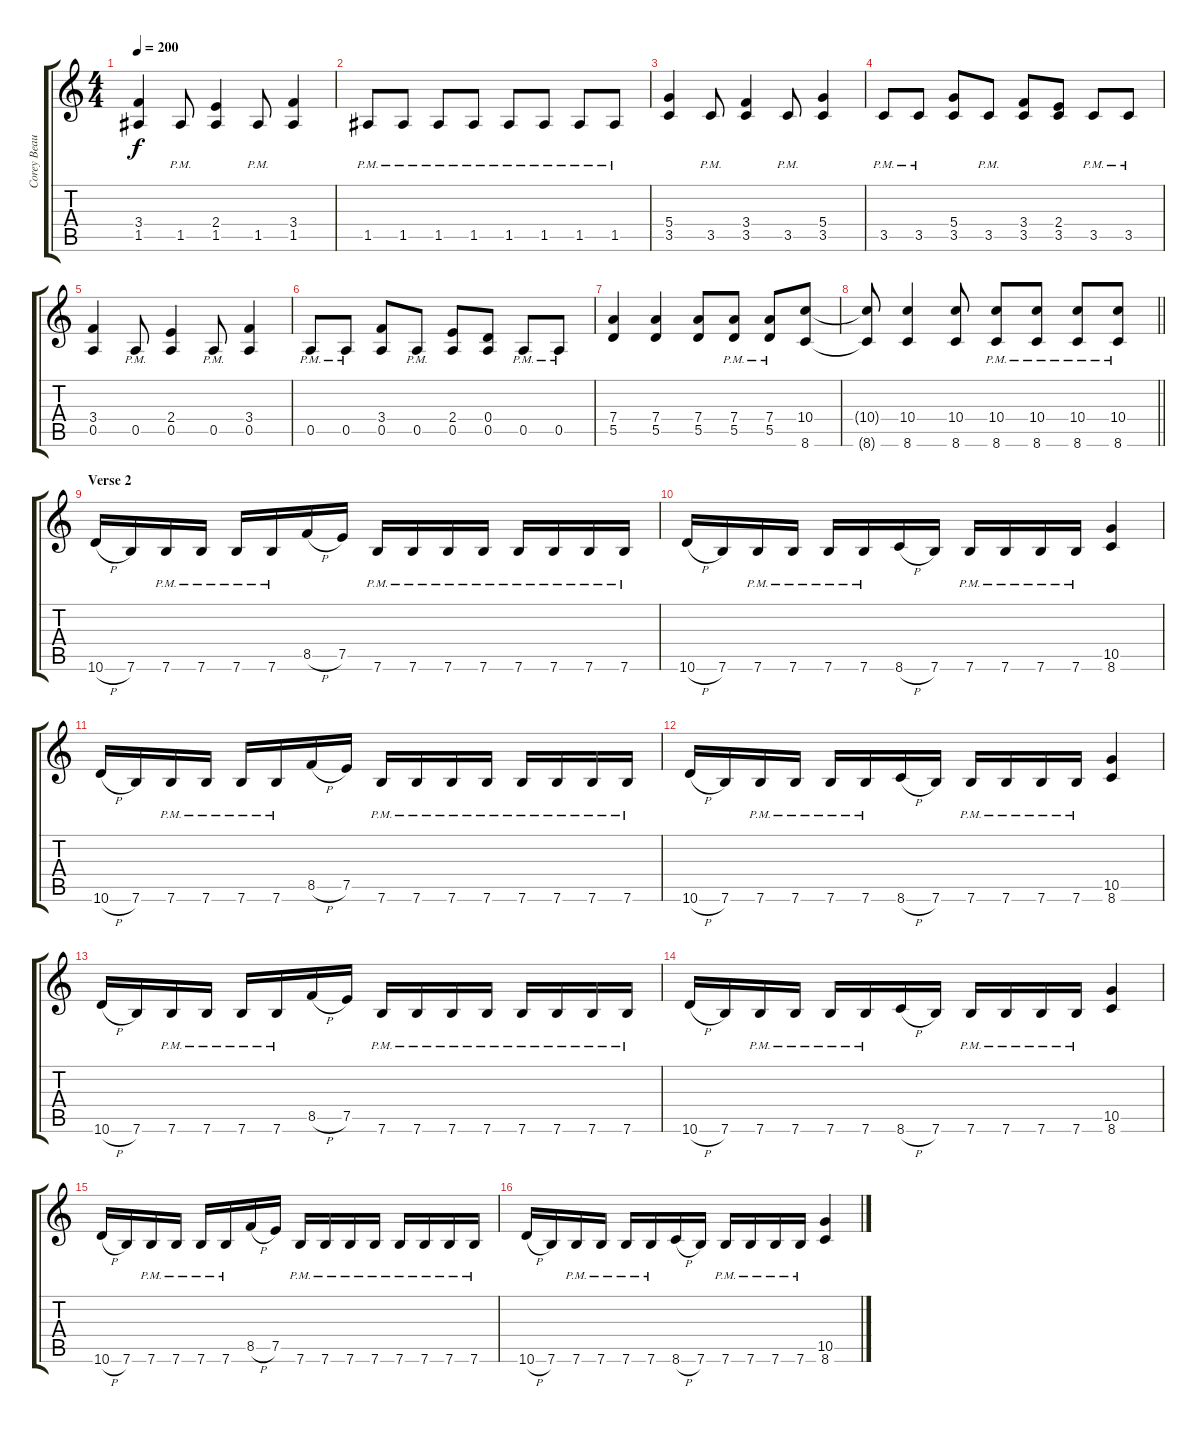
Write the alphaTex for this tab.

\track ("Corey Beaulieu" "Corey Beau") {instrument distortionguitar}
\staff {score tabs}
\tuning (E4 B3 G3 D3 A2 E2) {hide}
\ts (4 4)
\tempo 200
\clef g2
\ks c
(3.4 1.5).4{dy f} 1.5{pm}.8 (2.4 1.5).4 1.5{pm}.8 (3.4 1.5).4 |
1.5{pm}.8 1.5{pm}.8 1.5{pm}.8 1.5{pm}.8 1.5{pm}.8 1.5{pm}.8 1.5{pm}.8 1.5{pm}.8 |
(5.4 3.5).4 3.5{pm}.8 (3.4 3.5).4 3.5{pm}.8 (5.4 3.5).4 |
3.5{pm}.8 3.5{pm}.8 (5.4 3.5).8 3.5{pm}.8 (3.4 3.5).8 (2.4 3.5).8 3.5{pm}.8 3.5{pm}.8 |
(3.4 0.5).4 0.5{pm}.8 (2.4 0.5).4 0.5{pm}.8 (3.4 0.5).4 |
0.5{pm}.8 0.5{pm}.8 (3.4 0.5).8 0.5{pm}.8 (2.4 0.5).8 (0.4 0.5).8 0.5{pm}.8 0.5{pm}.8 |
(7.4 5.5).4 (7.4 5.5).4 (7.4 5.5).8 (7.4{pm} 5.5{pm}).8 (7.4{pm} 5.5{pm}).8 (10.4 8.6).8 |
\barLineRight lightlight
(10.4{t} 8.6{t}).8 (10.4 8.6).4 (10.4 8.6).8 (10.4 8.6{pm}).8 (10.4 8.6{pm}).8 (10.4 8.6{pm}).8 (10.4 8.6{pm}).8 |
\section ("" "Verse 2")
10.6{h}.16 7.6.16 7.6{pm}.16 7.6{pm}.16 7.6{pm}.16 7.6{pm}.16 8.5{h}.16 7.5.16 7.6{pm}.16 7.6{pm}.16 7.6{pm}.16 7.6{pm}.16 7.6{pm}.16 7.6{pm}.16 7.6{pm}.16 7.6{pm}.16 |
10.6{h}.16 7.6.16 7.6{pm}.16 7.6{pm}.16 7.6{pm}.16 7.6{pm}.16 8.6{h}.16 7.6.16 7.6{pm}.16 7.6{pm}.16 7.6{pm}.16 7.6{pm}.16 (10.5 8.6).4 |
10.6{h}.16 7.6.16 7.6{pm}.16 7.6{pm}.16 7.6{pm}.16 7.6{pm}.16 8.5{h}.16 7.5.16 7.6{pm}.16 7.6{pm}.16 7.6{pm}.16 7.6{pm}.16 7.6{pm}.16 7.6{pm}.16 7.6{pm}.16 7.6{pm}.16 |
10.6{h}.16 7.6.16 7.6{pm}.16 7.6{pm}.16 7.6{pm}.16 7.6{pm}.16 8.6{h}.16 7.6.16 7.6{pm}.16 7.6{pm}.16 7.6{pm}.16 7.6{pm}.16 (10.5 8.6).4 |
10.6{h}.16 7.6.16 7.6{pm}.16 7.6{pm}.16 7.6{pm}.16 7.6{pm}.16 8.5{h}.16 7.5.16 7.6{pm}.16 7.6{pm}.16 7.6{pm}.16 7.6{pm}.16 7.6{pm}.16 7.6{pm}.16 7.6{pm}.16 7.6{pm}.16 |
10.6{h}.16 7.6.16 7.6{pm}.16 7.6{pm}.16 7.6{pm}.16 7.6{pm}.16 8.6{h}.16 7.6.16 7.6{pm}.16 7.6{pm}.16 7.6{pm}.16 7.6{pm}.16 (10.5 8.6).4 |
10.6{h}.16 7.6.16 7.6{pm}.16 7.6{pm}.16 7.6{pm}.16 7.6{pm}.16 8.5{h}.16 7.5.16 7.6{pm}.16 7.6{pm}.16 7.6{pm}.16 7.6{pm}.16 7.6{pm}.16 7.6{pm}.16 7.6{pm}.16 7.6{pm}.16 |
10.6{h}.16 7.6.16 7.6{pm}.16 7.6{pm}.16 7.6{pm}.16 7.6{pm}.16 8.6{h}.16 7.6.16 7.6{pm}.16 7.6{pm}.16 7.6{pm}.16 7.6{pm}.16 (10.5 8.6).4
